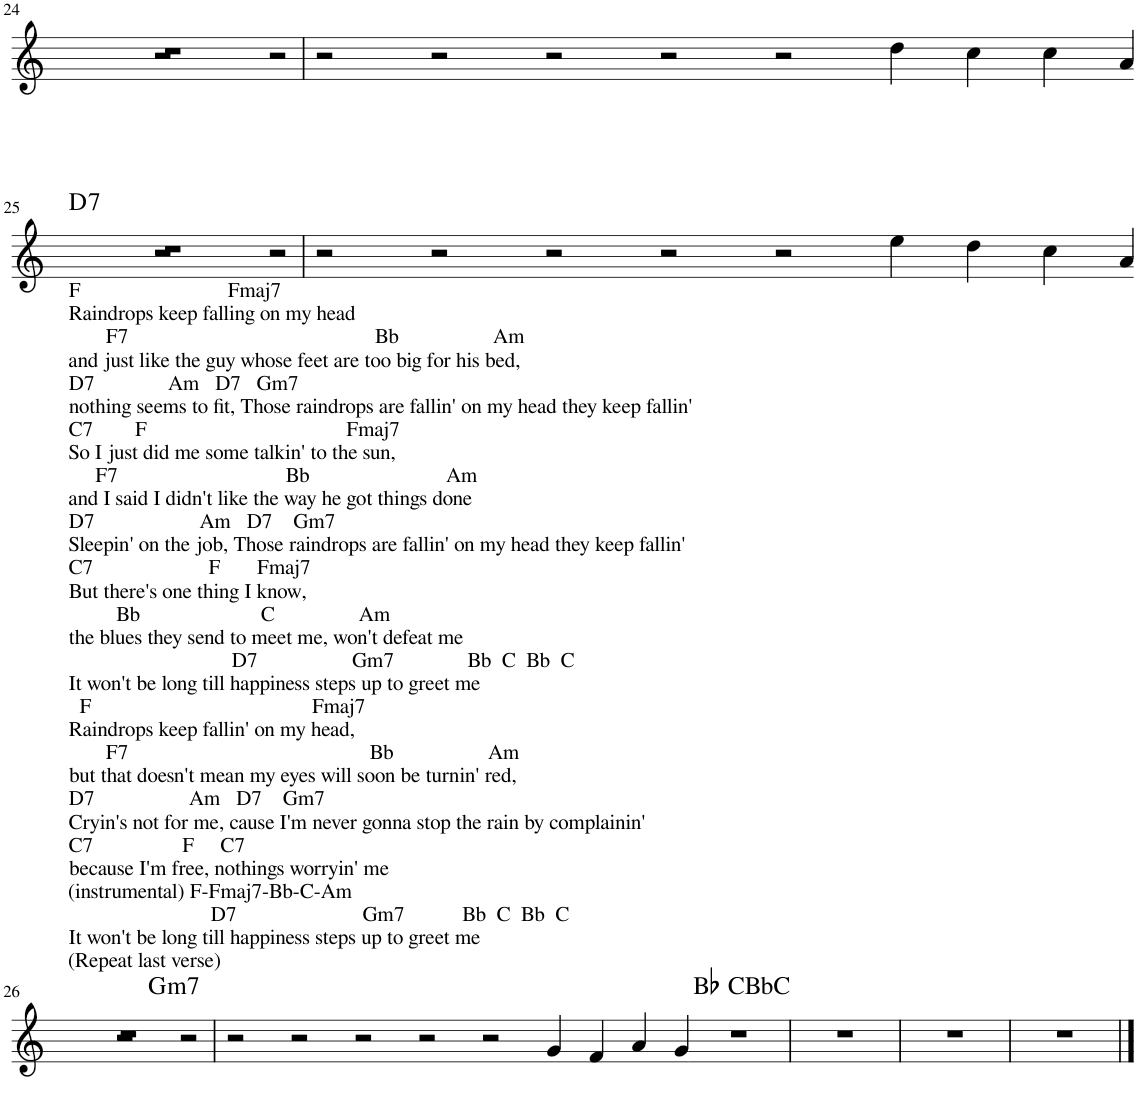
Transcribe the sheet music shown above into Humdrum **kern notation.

**kern	**harte
*part1	*part1
*staff1	*
*I"Piano	*
*I'Pno	*
!!LO:PB:g=z
*clefG2	*
*k[]	*
=24	=24
1r	.
2r	.
2r	.
2r	.
2r	.
2r	.
2r	.
2r	.
4dd\	.
4cc\	.
4cc\	.
4a/	.
!!LO:LB:g=z
=25	=25
!	!LO:H:kt=7
1r	D:7
2r	.
2r	.
2r	.
2r	.
2r	.
2r	.
2r	.
4ee\	.
4dd\	.
4cc\	.
4a/	.
!!LO:LB:g=z
=26	=26
!LO:TX:a:t=F                            Fmaj7	!
!LO:TX:a:t=Raindrops keep falling on my head	!
!LO:TX:a:t=F7                                               Bb                  Am	!
!LO:TX:a:t=and just like the guy whose feet are too big for his bed,	!
!LO:TX:a:t=D7              Am   D7   Gm7	!
!LO:TX:a:t=nothing seems to fit, Those raindrops are fallin' on my head they keep fallin'	!
!LO:TX:a:t=C7        F                                      Fmaj7	!
!LO:TX:a:t=So I just did me some talkin' to the sun,	!
!LO:TX:a:t=F7                                Bb                          Am	!
!LO:TX:a:t=and I said I didn't like the way he got things done	!
!LO:TX:a:t=D7                    Am   D7    Gm7	!
!LO:TX:a:t=Sleepin' on the job, Those raindrops are fallin' on my head they keep fallin'	!
!LO:TX:a:t=C7                      F       Fmaj7	!
!LO:TX:a:t=But there's one thing I know,	!
!LO:TX:a:t=Bb                       C                Am	!
!LO:TX:a:t=the blues they send to meet me, won't defeat me	!
!LO:TX:a:t=D7                  Gm7              Bb  C  Bb  C	!
!LO:TX:a:t=It won't be long till happiness steps up to greet me	!
!LO:TX:a:t=F                                          Fmaj7	!
!LO:TX:a:t=Raindrops keep fallin' on my head,	!
!LO:TX:a:t=F7                                              Bb                  Am	!
!LO:TX:a:t=but that doesn't mean my eyes will soon be turnin' red,	!
!LO:TX:a:t=D7                  Am   D7    Gm7	!
!LO:TX:a:t=Cryin's not for me, cause I'm never gonna stop the rain by complainin'	!
!LO:TX:a:t=C7                 F     C7	!
!LO:TX:a:t=because I'm free, nothings worryin' me	!
!LO:TX:a:t=(instrumental) F-Fmaj7-Bb-C-Am	!
!LO:TX:a:t=D7                        Gm7           Bb  C  Bb  C	!
!LO:TX:a:t=It won't be long till happiness steps up to greet me	!
!LO:TX:a:t=(Repeat last verse)	!
*^	*
1r	2.ryy	.
!	!	!LO:H:kt=m7
.	1ryy	G:min7
2r	.	.
2r	.	.
.	4%15ryy	.
2r	.	.
2r	.	.
2r	.	.
2r	.	.
2r	.	.
4g/	.	.
4f/	.	.
4a/	.	.
4g/	.	.
*v	*v	*
=27	=27
1r	Bb:maj
=28	=28
1r	.
=29	=29
!	!LO:H:kt=N.C.
1r	N
=30	=30
1r	.
==	==
*-	*-
